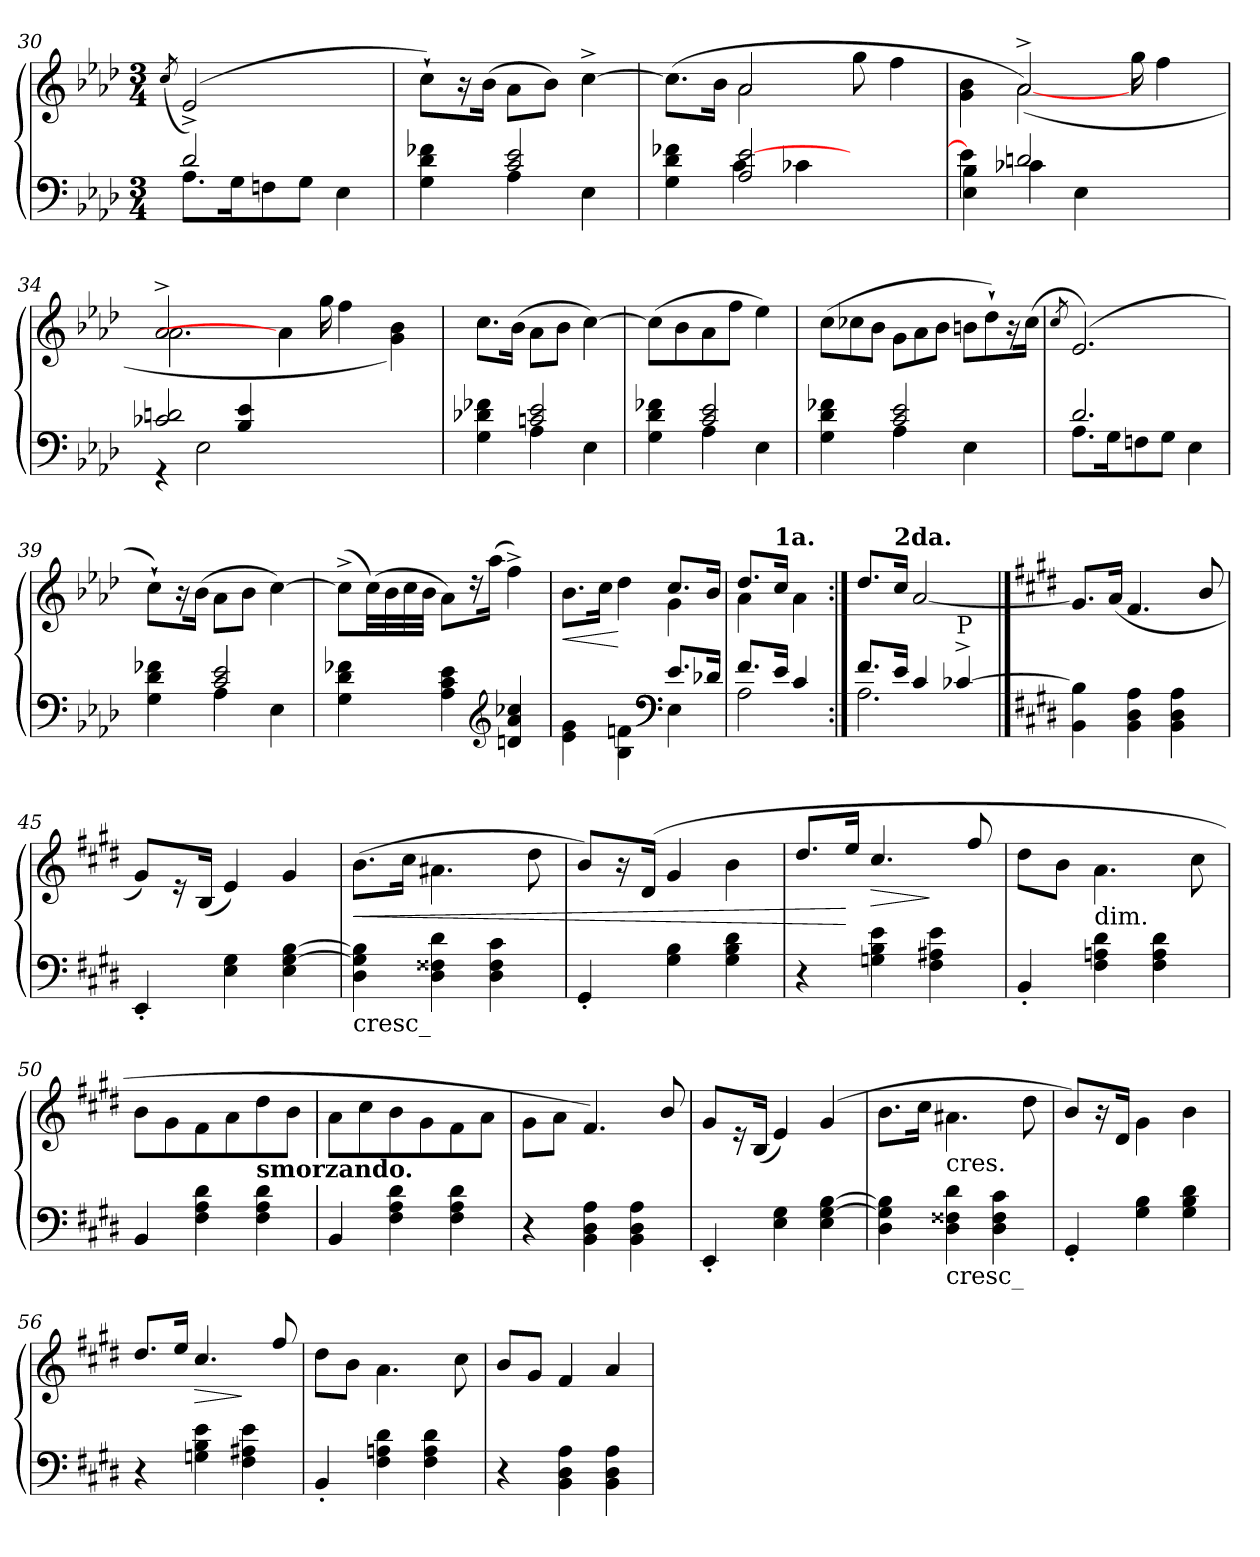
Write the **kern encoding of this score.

**kern	**kern	**dynam
*part1	*part1	*part1
*staff2	*staff1	*staff1/2
*clefF4	*clefG2	*
*k[b-e-a-d-]	*k[b-e-a-d-]	*
*A-:	*A-:	*
*M3/4	*M3/4	*
=30	=30	=30
.	(<8qcc/	.
*^	*	*
2d-/	8.A-\L	(<2e-^/)	.
.	16G\K	.	.
.	8Fn\	.	.
.	8G\J	.	.
4ryy	4E-\	4ryy	.
=31	=31	=31	=31
4ryy	4G\ 4d-\ 4f-X\	8cc`\L)	.
.	.	16r	.
.	.	(>16b-\Jk	.
2c/ 2e-/	4A-\	8a-\L	.
.	.	8b-\J)	.
.	4E-\	[4cc^\	.
=32	=32	=32	=32
*	*	*^	*
4ryy	4G\ 4d-\ 4f-X\	4ryy	(>8.cc\L]	.
.	.	.	16b-\Jk	.
2A-/ [2e-/	4c\	2a-/	2a-\	.
.	4c-X\	.	.	.
4.ryy	4.ryy	4.ryy	8gg\	.
.	.	.	4ff\	.
!!LO:PB:g=z	!!
=33	=33	=33	=33	=33
4e-\]	4E-\ 4B-\	4ryy	4g\ 4b-\	.
2dn/	4c-X\	2a-^/	(>[2a-\)	.
.	4E-\	.	.	.
4ryy	4ryy	4ryy	16gg\	.
.	.	.	4ff\	.
16ryy	16ryy	16ryy	.	.
=34	=34	=34	=34	=34
2c-X/ 2dn/	4r	2a-^/	2.a-\	.
.	2E-\	.	.	.
4B-/ 4e-/	.	4ryy	.	.
2ryy	2ryy	2ryy	4a-\]	.
.	.	.	16gg\	.
.	.	.	4ff\	.
4ryy	4ryy	4ryy	.	.
.	.	.	4g\ 4b-\)	.
16ryy	16ryy	16ryy	.	.
*	*	*v	*v	*
=35	=35	=35	=35
4ryy	4G\ 4d-X\ 4f-X\	8.cc\L	.
.	.	(>16b-\Jk	.
2cn/ 2e-/	4A-\	8a-\L	.
.	.	8b-\J	.
.	4E-\	[4cc\)	.
=36	=36	=36	=36
4ryy	4G\ 4d-\ 4f-X\	(>8cc\L]	.
.	.	8b-\	.
2c/ 2e-/	4A-\	8a-\	.
.	.	8ff\J	.
.	4E-\	4ee-\)	.
=37	=37	=37	=37
*	*	*Xtuplet	*
4ryy	4G\ 4d-\ 4f-X\	(>12cc\L	.
.	.	12cc-X\	.
.	.	12b-\J	.
2c/ 2e-/	4A-\	12g\L	.
.	.	12a-\	.
.	.	12b-\J	.
.	4E-\	12bn\L	.
.	.	12dd-`\)	.
.	.	24r	.
.	.	(>24cc-\Jk	.
!!LO:LB:g=z
=38	=38	=38	=38
.	.	8qcc/	.
2.d-/	8.A-\L	(<2.e-/)	.
.	16G\K	.	.
.	8Fn\	.	.
.	8G\J	.	.
.	4E-\	.	.
=39	=39	=39	=39
4ryy	4G\ 4d-\ 4f-X\	8cc`\L)	.
.	.	16r	.
.	.	(>16b-\Jk	.
2c/ 2e-/	4A-\	8a-\L	.
.	.	8b-\J	.
.	4E-\	[4cc\)	.
*v	*v	*	*
=40	=40	=40
4G\ 4d-\ 4f-X\	(>8cc^\L]	.
.	(>32cc\LL)	.
.	32b-\	.
.	32cc\	.
.	32b-\JJJ	.
4A-\ 4c\ 4e-\	8a-\L)	.
.	16r	.
.	(>16aa-\Jk	.
*clefG2	*	*
4dn/ 4a-/ 4cc-X/	4ff^\)	.
=41	=41	=41
*^	*	*
!	!	!	!LO:HP:b
*	*	*^	*
2ryy	4e-\ 4g\	2ryy	8.b-\L	<
.	.	.	16cc\Jk	.
.	4B-\ 4fn\	.	4dd-\	[
*clefF4	*	*	*	*
4E-\	8.e-/L	8.cc/L	4g\	.
.	16d-X/Jk	16b-/Jk	.	.
=42	=42	=42	=42	=42
8.f/L	2A-\	8.dd-/L	4a-\	.
!	!	!LO:TX:a:B:t=1a.	!	!
16e-/Jk	.	16cc/Jk	.	.
4c/	.	4a-\	4ryy	.
*	*	*v	*v	*
!!LO:LB:g=z
=43:|!	=43:|!	=43:|!	=43:|!
8.f/L	2.A-\	8.dd-/L	.
!	!	!LO:TX:a:B:t=2da.	!
16e-/Jk	.	16cc/Jk	.
4c/	.	[2a-/	.
!LO:TX:a:t=P	!	!	!
[4c-X^/	.	.	.
*v	*v	*	*
==44	==44	==44
*k[f#c#g#d#]	*k[f#c#g#d#]	*
4BB\ 4B\]	8.g#/L]	.
.	(<16a/Jk	.
4BB\ 4D#\ 4A\	4.f#/	.
4BB\ 4D#\ 4A\	.	.
.	8b/	.
=45	=45	=45
4EE'/	8g#/L)	.
.	16r	.
.	(<16B/Jk	.
4E\ 4G#\	4e/)	.
4E\ [4G#\ [4B\	4g#/	.
=46	=46	=46
!LO:TX:b:t=cresc_	!	!
!	!	!LO:HP:b
4D#\ 4G#\] 4B\]	(>8.b\L	<
.	16cc#\Jk	.
4D#\ 4F##X\ 4d#\	4.a#X\	.
4D#\ 4F##\ 4c#\	.	.
.	8dd#\	.
=47	=47	=47
4GG#'/	8b/L)	.
.	16r	.
.	(>16d#/Jk	.
4G#\ 4B\	4g#/	.
4G#\ 4B\ 4d#\	4b\	.
=48	=48	=48
*	*^	*
4r	8.dd#/L	2ryy	.
.	16ee/Jk	.	[
!	!	!	!LO:HP:b
4Gn\ 4B\ 4e\	4.cc#/	.	>
4F#\ 4A#X\ 4e\	.	4ryy	]
.	8ff#/	.	.
*	*v	*v	*
=49	=49	=49
4BB'/	8dd#\L	.
.	8b\J	.
!	!LO:TX:b:t=dim.	!
4F#\ 4An\ 4d#\	4.a\	.
4F#\ 4A\ 4d#\	.	.
.	8cc#\	.
!!LO:LB:g=z
=50	=50	=50
4BB/	8b\L	.
.	8g#\	.
4F#\ 4A\ 4d#\	8f#\	.
.	8a\	.
!	!LO:TX:b:B:t=smorzando.	!
4F#\ 4A\ 4d#\	8dd#\	.
.	8b\J	.
=51	=51	=51
4BB/	8a\L	.
.	8cc#\	.
4F#\ 4A\ 4d#\	8b\	.
.	8g#\	.
4F#\ 4A\ 4d#\	8f#\	.
.	8a\J	.
=52	=52	=52
4r	8g#\L	.
.	8a\J	.
4BB\ 4D#\ 4A\	4.f#/)	.
4BB\ 4D#\ 4A\	.	.
.	8b/	.
=53	=53	=53
4EE'/	8g#/L	.
.	16r	.
.	(<16B/Jk	.
4E\ 4G#\	4e/)	.
4E\ [4G#\ [4B\	(>4g#/	.
=54	=54	=54
4D#\ 4G#\] 4B\]	8.b\L	.
.	16cc#\Jk	.
!	!LO:TX:b:t=cres.	!
!LO:TX:b:t=cresc_	!	!
4D#\ 4F##X\ 4d#\	4.a#X\	.
4D#\ 4F##\ 4c#\	.	.
.	8dd#\	.
=55	=55	=55
4GG#'/	8b/L)	.
.	16r	.
.	16d#/Jk	.
4G#\ 4B\	4g#\	.
4G#\ 4B\ 4d#\	4b\	.
=56	=56	=56
*	*^	*
4r	8.dd#/L	2ryy	.
.	16ee/Jk	.	.
!	!	!	!LO:HP:b
4Gn\ 4B\ 4e\	4.cc#/	.	>
4F#\ 4A#X\ 4e\	.	4ryy	]
.	8ff#/	.	.
*	*v	*v	*
!!LO:LB:g=z
=57	=57	=57
4BB'/	8dd#\L	.
.	8b\J	.
4F#\ 4An\ 4d#\	4.a\	.
4F#\ 4A\ 4d#\	.	.
.	8cc#\	.
=58	=58	=58
4r	8b/L	.
.	8g#/J	.
4BB\ 4D#\ 4A\	4f#/	.
4BB\ 4D#\ 4A\	4a/	.
=	=	=
*-	*-	*-
